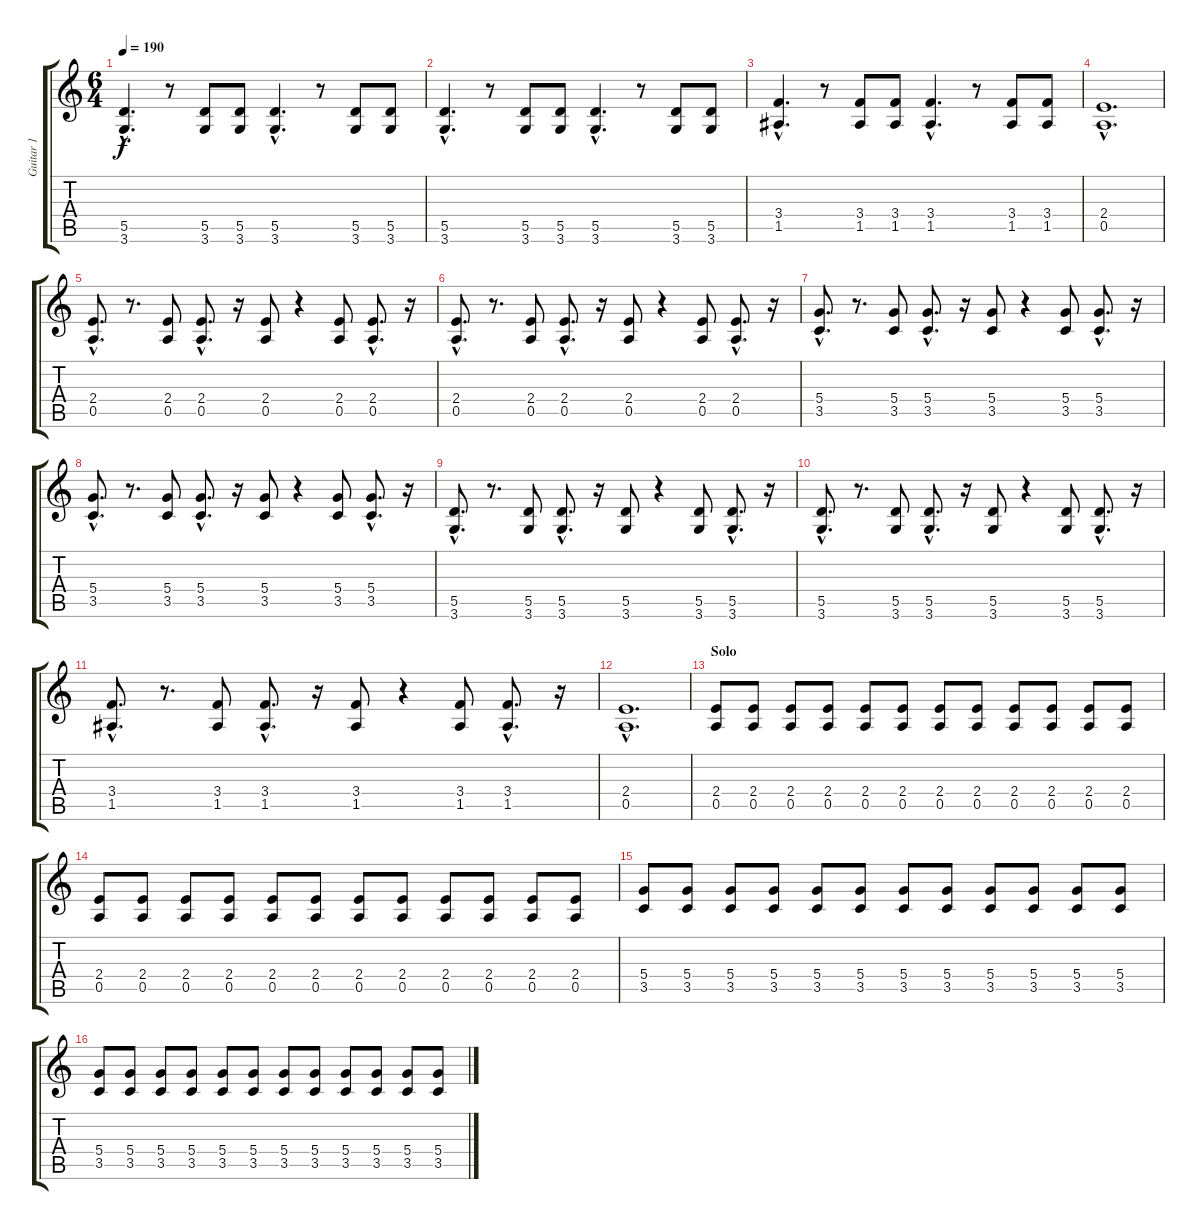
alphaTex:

\track ("Guitar 1" "Guitar 1") {instrument distortionguitar}
\staff {score tabs}
\tuning (E4 B3 G3 D3 A2 E2) {hide}
\ts (6 4)
\tempo 190
\clef g2
\ks c
(5.5{hac} 3.6{hac}).4{d dy f} r.8 (5.5 3.6).8 (5.5 3.6).8 (5.5{hac} 3.6{hac}).4{d} r.8 (5.5 3.6).8 (5.5 3.6).8 |
(5.5{hac} 3.6{hac}).4{d} r.8 (5.5 3.6).8 (5.5 3.6).8 (5.5{hac} 3.6{hac}).4{d} r.8 (5.5 3.6).8 (5.5 3.6).8 |
(3.4{hac} 1.5{hac}).4{d} r.8 (3.4 1.5).8 (3.4 1.5).8 (3.4{hac} 1.5{hac}).4{d} r.8 (3.4 1.5).8 (3.4 1.5).8 |
(2.4{hac} 0.5{hac}).1{d} |
(2.4{hac} 0.5{hac}).8{d} r.8{d} (2.4 0.5).8 (2.4{hac} 0.5{hac}).8{d} r.16 (2.4 0.5).8 r.4 (2.4 0.5).8 (2.4{hac} 0.5{hac}).8{d} r.16 |
(2.4{hac} 0.5{hac}).8{d} r.8{d} (2.4 0.5).8 (2.4{hac} 0.5{hac}).8{d} r.16 (2.4 0.5).8 r.4 (2.4 0.5).8 (2.4{hac} 0.5{hac}).8{d} r.16 |
(5.4{hac} 3.5{hac}).8{d} r.8{d} (5.4 3.5).8 (5.4{hac} 3.5{hac}).8{d} r.16 (5.4 3.5).8 r.4 (5.4 3.5).8 (5.4{hac} 3.5{hac}).8{d} r.16 |
(5.4{hac} 3.5{hac}).8{d} r.8{d} (5.4 3.5).8 (5.4{hac} 3.5{hac}).8{d} r.16 (5.4 3.5).8 r.4 (5.4 3.5).8 (5.4{hac} 3.5{hac}).8{d} r.16 |
(5.5{hac} 3.6{hac}).8{d} r.8{d} (5.5 3.6).8 (5.5{hac} 3.6{hac}).8{d} r.16 (5.5 3.6).8 r.4 (5.5 3.6).8 (5.5{hac} 3.6{hac}).8{d} r.16 |
(5.5{hac} 3.6{hac}).8{d} r.8{d} (5.5 3.6).8 (5.5{hac} 3.6{hac}).8{d} r.16 (5.5 3.6).8 r.4 (5.5 3.6).8 (5.5{hac} 3.6{hac}).8{d} r.16 |
(3.4{hac} 1.5{hac}).8{d} r.8{d} (3.4 1.5).8 (3.4{hac} 1.5{hac}).8{d} r.16 (3.4 1.5).8 r.4 (3.4 1.5).8 (3.4{hac} 1.5{hac}).8{d} r.16 |
(2.4{hac} 0.5{hac}).1{d} |
\section ("" "Solo")
(2.4 0.5).8{volume 12} (2.4 0.5).8 (2.4 0.5).8 (2.4 0.5).8 (2.4 0.5).8 (2.4 0.5).8 (2.4 0.5).8 (2.4 0.5).8 (2.4 0.5).8 (2.4 0.5).8 (2.4 0.5).8 (2.4 0.5).8 |
(2.4 0.5).8 (2.4 0.5).8 (2.4 0.5).8 (2.4 0.5).8 (2.4 0.5).8 (2.4 0.5).8 (2.4 0.5).8 (2.4 0.5).8 (2.4 0.5).8 (2.4 0.5).8 (2.4 0.5).8 (2.4 0.5).8 |
(5.4 3.5).8 (5.4 3.5).8 (5.4 3.5).8 (5.4 3.5).8 (5.4 3.5).8 (5.4 3.5).8 (5.4 3.5).8 (5.4 3.5).8 (5.4 3.5).8 (5.4 3.5).8 (5.4 3.5).8 (5.4 3.5).8 |
(5.4 3.5).8 (5.4 3.5).8 (5.4 3.5).8 (5.4 3.5).8 (5.4 3.5).8 (5.4 3.5).8 (5.4 3.5).8 (5.4 3.5).8 (5.4 3.5).8 (5.4 3.5).8 (5.4 3.5).8 (5.4 3.5).8
